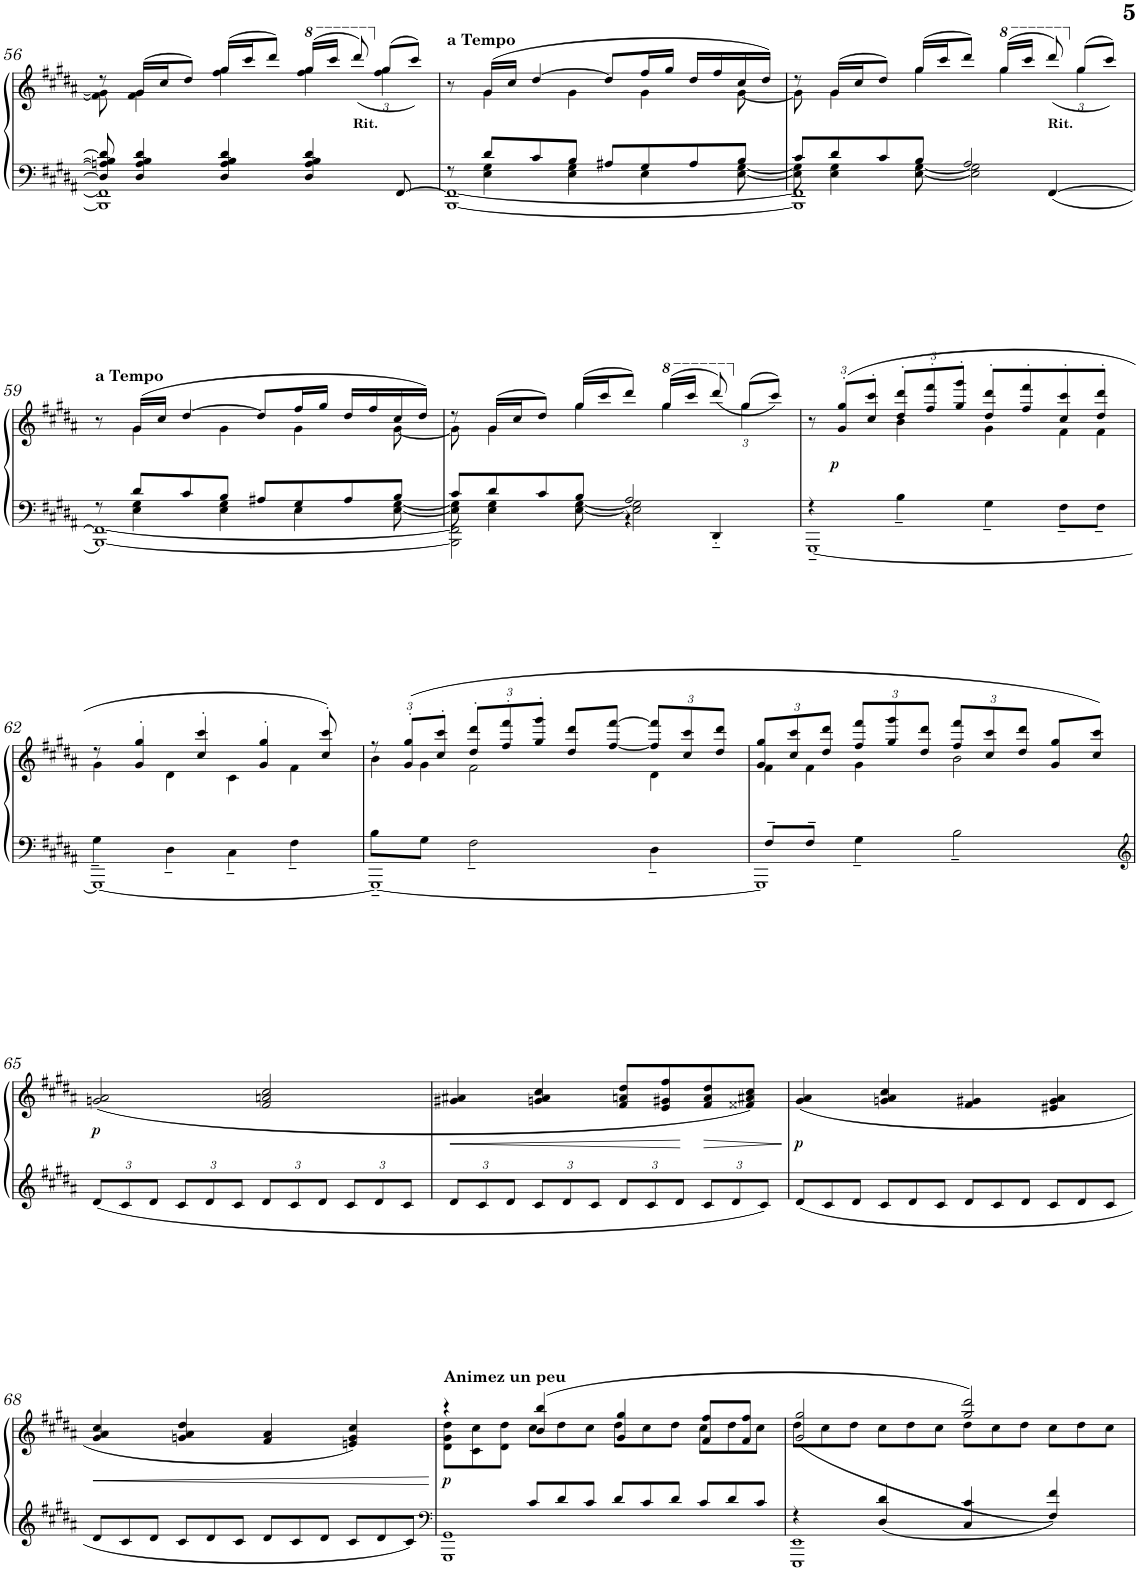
**kern	**kern	**dynam
*part1	*part1	*part1
*staff2	*staff1	*staff1/2
*I"PIANO	*	*
*I'Pno	*	*
!!LO:PB:g=z
*clefF4	*clefG2	*
*k[f#c#g#d#a#]	*k[f#c#g#d#a#]	*
*M4/4	*M4/4	*
=56	=56	=56
*^	*^	*
*	*	*	*^	*
8D#/] 8An/] 8B/] 8d#/]	1BBB] 1FF#]	8r	8f#\] 8g#\]	4ryy	.
4D#/ 4A/ 4B/ 4d#/	.	(16g#/LL	4f#\ 4g#\	.	.
.	.	16cc#/J	.	.	.
.	.	8dd#/J)	.	4ryy	.
4D#/ 4A/ 4B/ 4d#/	.	(16gg#/LL	4ff#\ 4gg#\	.	.
.	.	16ccc#/J	.	.	.
.	.	8ddd#/J)	.	4ryy	.
*	*	*8va	*	*	*
4D#/ 4A/ 4B/ 4d#/	.	(16ggg#/LL	4fff#\ 4ggg#\	.	.
.	.	16cccc#/JJ	.	.	.
*	*	*Xbrackettup	*	*brackettup	*
!	!	!LO:TX:b:B:t=Rit.	!	!	!
.	.	(<12dddd#/)	.	12ryy	.
*	*	*X8va	*	*	*
.	.	(12gg#/L	.	6ff#\ 6gg#\	.
[8FF#/	.	.	8ryy	.	.
.	.	12ccc#/J))	.	.	.
*	*	*	*v	*v	*
=57	=57	=57	=57	=57
*	*^	*	*	*
!	!	!	!LO:TX:a:B:t=a Tempo	!	!
8r	[1BBB 1FF#_	8ryy	8r	8ryy	.
8d#/L	.	4E\ 4G#\	(16g#/LL	4g#\	.
.	.	.	16cc#/JJ	.	.
8c#/	.	.	[4dd#/	.	.
8B/J	.	4E\ 4G#\	.	4g#\	.
8A#X/L	.	.	8dd#/L]	.	.
8G#/	.	4E\	16ff#/L	4g#\	.
.	.	.	16gg#/JJ	.	.
8A#/	.	.	16dd#/LL	.	.
.	.	.	16ff#/	.	.
8B/J	.	[8E\ [8G#\	16cc#/	[8g#\	.
.	.	.	16dd#/JJ)	.	.
=58	=58	=58	=58	=58	=58
*	*	*^	*	*^	*
8c#/L	1BBB] 1FF#]	8E\] 8G#\]	2.ryy	8r	8g#\]	4ryy	.
8d#/	.	4E\ 4G#\	.	(16g#/LL	4g#\	.	.
.	.	.	.	16cc#/J	.	.	.
8c#/	.	.	.	8dd#/J)	.	4ryy	.
8B/J	.	[8E\ [8G#\	.	(16gg#/LL	4gg#\	.	.
.	.	.	.	16ccc#/J	.	.	.
2A#/	.	2E\] 2G#\]	.	8ddd#/J)	.	4ryy	.
*	*	*	*	*8va	*	*	*
.	.	.	.	(16ggg#/LL	4ggg#\	.	.
.	.	.	.	16cccc#/JJ	.	.	.
*	*	*	*	*Xbrackettup	*	*brackettup	*
!	!	!	!	!LO:TX:b:B:t=Rit.	!	!	!
.	.	.	[4FF#/	(<12dddd#/)	.	12ryy	.
*	*	*	*	*X8va	*	*	*
.	.	.	.	(12gg#/L	.	6gg#\	.
.	.	.	.	.	8ryy	.	.
.	.	.	.	12ccc#/J))	.	.	.
*	*	*v	*v	*	*	*	*
*	*	*	*	*v	*v	*
!!LO:LB:g=z
=59	=59	=59	=59	=59	=59
!	!	!	!LO:TX:a:B:t=a Tempo	!	!
8r	[1BBB 1FF#_	8ryy	8r	8ryy	.
8d#/L	.	4E\ 4G#\	(16g#/LL	4g#\	.
.	.	.	16cc#/JJ	.	.
8c#/	.	.	[4dd#/	.	.
8B/J	.	4E\ 4G#\	.	4g#\	.
8A#X/L	.	.	8dd#/L]	.	.
8G#/	.	4E\	16ff#/L	4g#\	.
.	.	.	16gg#/JJ	.	.
8A#/	.	.	16dd#/LL	.	.
.	.	.	16ff#/	.	.
8B/J	.	[8E\ [8G#\	16cc#/	[8g#\	.
.	.	.	16dd#/JJ)	.	.
=60	=60	=60	=60	=60	=60
*	*	*	*	*^	*
8c#/L	2BBB\] 2FF#\]	8E\] 8G#\]	8r	8g#\]	4ryy	.
8d#/	.	4E\ 4G#\	(16g#/LL	4g#\	.	.
.	.	.	16cc#/J	.	.	.
8c#/	.	.	8dd#/J)	.	4ryy	.
8B/J	.	[8E\ [8G#\	(16gg#/LL	4gg#\	.	.
.	.	.	16ccc#/J	.	.	.
2A#/	4r	2E\] 2G#\]	8ddd#/J)	.	4ryy	.
*	*	*	*8va	*	*	*
.	.	.	(16ggg#/LL	4ggg#\	.	.
.	.	.	16cccc#/JJ	.	.	.
*	*	*	*Xbrackettup	*	*brackettup	*
.	4DD#'<~</	.	(<12dddd#/)	.	12ryy	.
*	*	*	*X8va	*	*	*
.	.	.	(12gg#/L	.	6gg#\	.
.	.	.	.	8ryy	.	.
.	.	.	12ccc#/J))	.	.	.
*	*v	*v	*	*	*	*
*	*	*v	*v	*v	*
=61	=61	=61	=61
*	*	*Xbrackettup	*
*	*	*^	*
4r	[1GGG#~	12r	4ryy	.
!	!	!	!	!LO:DY:b
.	.	(12g#/'> 12gg#/'>L	.	p
.	.	12cc#/'> 12ccc#/'>J	.	.
4B~<\	.	12dd#/' 12ddd#/'L	4b~\	.
.	.	12ff#/' 12fff#/'	.	.
.	.	12gg#/' 12ggg#/'J	.	.
4G#~<\	.	8dd#/' 8ddd#/'L	4g#~\	.
.	.	8ff#/' 8fff#/'	.	.
8F#~<\L	.	8cc#/' 8ccc#/'	8f#~\L	.
8F#~<\J	.	8dd#/' 8ddd#/'J	8f#~\J	.
!!LO:LB:g=z	!!
=62	=62	=62	=62	=62
4G#~\	1GGG#_	8r	4g#~\	.
.	.	4g#/' 4gg#/'	.	.
4D#~\	.	.	4d#~\	.
.	.	4cc#/' 4ccc#/'	.	.
4C#~\	.	.	4c#~\	.
.	.	4g#/' 4gg#/'	.	.
4F#~\	.	.	4f#~\	.
.	.	8cc#/' 8ccc#/')	.	.
=63	=63	=63	=63	=63
8B\L	1GGG#~_	12r	8b\L	.
.	.	(12g#/'> 12gg#/'>L	.	.
8G#\J	.	.	8g#\J	.
.	.	12cc#/'> 12ccc#/'>J	.	.
2F#~<\	.	12dd#/' 12ddd#/'L	2f#~\	.
.	.	12ff#/' 12fff#/'	.	.
.	.	12gg#/' 12ggg#/'J	.	.
.	.	8dd#/ 8ddd#/L	.	.
.	.	[<8ff#/ [8fff#/J	.	.
4D#~<\	.	12ff#/] 12fff#/]L	4d#~\	.
.	.	12cc#/ 12ccc#/	.	.
.	.	12dd#/ 12ddd#/J	.	.
=64	=64	=64	=64	=64
8F#~/L	1GGG#]	12g#/ 12gg#/L	8f#~\L	.
.	.	12cc#/ 12ccc#/	.	.
8F#~/J	.	.	8f#~\J	.
.	.	12dd#/ 12ddd#/J	.	.
4G#~\	.	12ff#/ 12fff#/L	4g#~\	.
.	.	12gg#/ 12ggg#/	.	.
.	.	12dd#/ 12ddd#/J	.	.
2B~\	.	12ff#/ 12fff#/L	2b~\	.
.	.	12cc#/ 12ccc#/	.	.
.	.	12dd#/ 12ddd#/J	.	.
.	.	8g#/ 8gg#/L	.	.
.	.	8cc#/ 8ccc#/J)	.	.
*v	*v	*	*	*
*	*v	*v	*
!!LO:LB:g=z
=65	=65	=65
*clefG2	*	*
*Xbrackettup	*	*
!	!	!LO:DY:b
12d#/L	(2gn/ 2a#/	p
12c#/	.	.
12d#/J	.	.
12c#/L	.	.
12d#/	.	.
12c#/J	.	.
12d#/L	2f#/ 2an/ 2cc#/	.
12c#/	.	.
12d#/J	.	.
12c#/L	.	.
12d#/	.	.
12c#/J	.	.
=66	=66	=66
!	!	!LO:HP:b
12d#/L	4g#X/ 4a#X/	<
12c#/	.	.
12d#/J	.	.
12c#/L	4gn/ 4a#/ 4cc#/	.
12d#/	.	.
12c#/J	.	.
12d#/L	8f#/ 8an/ 8dd#/L	.
12c#/	.	.
.	8e/ 8g#X/ 8ff#/	.
12d#/J	.	.
!	!	!LO:HP:b
12c#/L	8f#/ 8a/ 8dd#/	>
12d#/	.	.
.	8f##X/ 8a#X/ 8cc#/J)	.
12c#/J	.	.
.	.	[
=67	=67	=67
!	!	!LO:DY:b
12d#/L	(4g#/ 4a#/	p
12c#/	.	.
12d#/J	.	.
12c#/L	4gn/ 4a#/ 4cc#/	.
12d#/	.	.
12c#/J	.	.
12d#/L	4f#/ 4g#X/	.
12c#/	.	.
12d#/J	.	.
12c#/L	4e#X/ 4g#/ 4a#/	.
12d#/	.	.
12c#/J	.	.
!!LO:LB:g=z
=68	=68	=68
12d#/L	4g#/ 4a#/ 4cc#/	.
12c#/	.	.
12d#/J	.	.
12c#/L	4gn/ 4a#/ 4dd#/	.
12d#/	.	.
12c#/J	.	.
12d#/L	4f#/ 4a#/	.
12c#/	.	.
12d#/J	.	.
12c#/L	4en/ 4g/ 4cc#/)	.
12d#/	.	.
12c#/J	.	.
.	.	]
=69	=69	=69
*clefF4	*	*
*^	*^	*
!	!	!LO:TX:a:B:t=Animez un peu	!	!
!	!	!	!	!LO:DY:b
4ryy	1GGG# 1GG#	4r	12d#\ 12g#\ 12dd#\L	p
.	.	.	12c#\ 12cc#\	.
.	.	.	12d#\ 12dd#\J	.
12c#/L	.	(4b/ 4bb/	12cc#\L	.
12d#/	.	.	12dd#\	.
12c#/J	.	.	12cc#\J	.
12d#/L	.	4g#/ 4gg#/	12dd#\L	.
12c#/	.	.	12cc#\	.
12d#/J	.	.	12dd#\J	.
12c#/L	.	8f#/ 8ff#/L	12cc#\L	.
12d#/	.	.	12dd#\	.
.	.	8f#/ 8ff#/J	.	.
12c#/J	.	.	12cc#\J	.
=70	=70	=70	=70	=70
4r	1EEE 1EE	(<2g#/ 2gg#/	12dd#\L	.
.	.	.	12cc#\	.
.	.	.	12dd#\J	.
4D#/ 4d#/	.	.	12cc#\L	.
.	.	.	12dd#\	.
.	.	.	12cc#\J	.
4C#/ 4c#/	.	2gg#/ 2ddd#/)	12dd#\L	.
.	.	.	12cc#\	.
.	.	.	12dd#\J	.
4F#/ 4f#/)	.	.	12cc#\L	.
.	.	.	12dd#\	.
.	.	.	12cc#\J	.
*v	*v	*	*	*
*	*v	*v	*
=	=	=
*-	*-	*-
